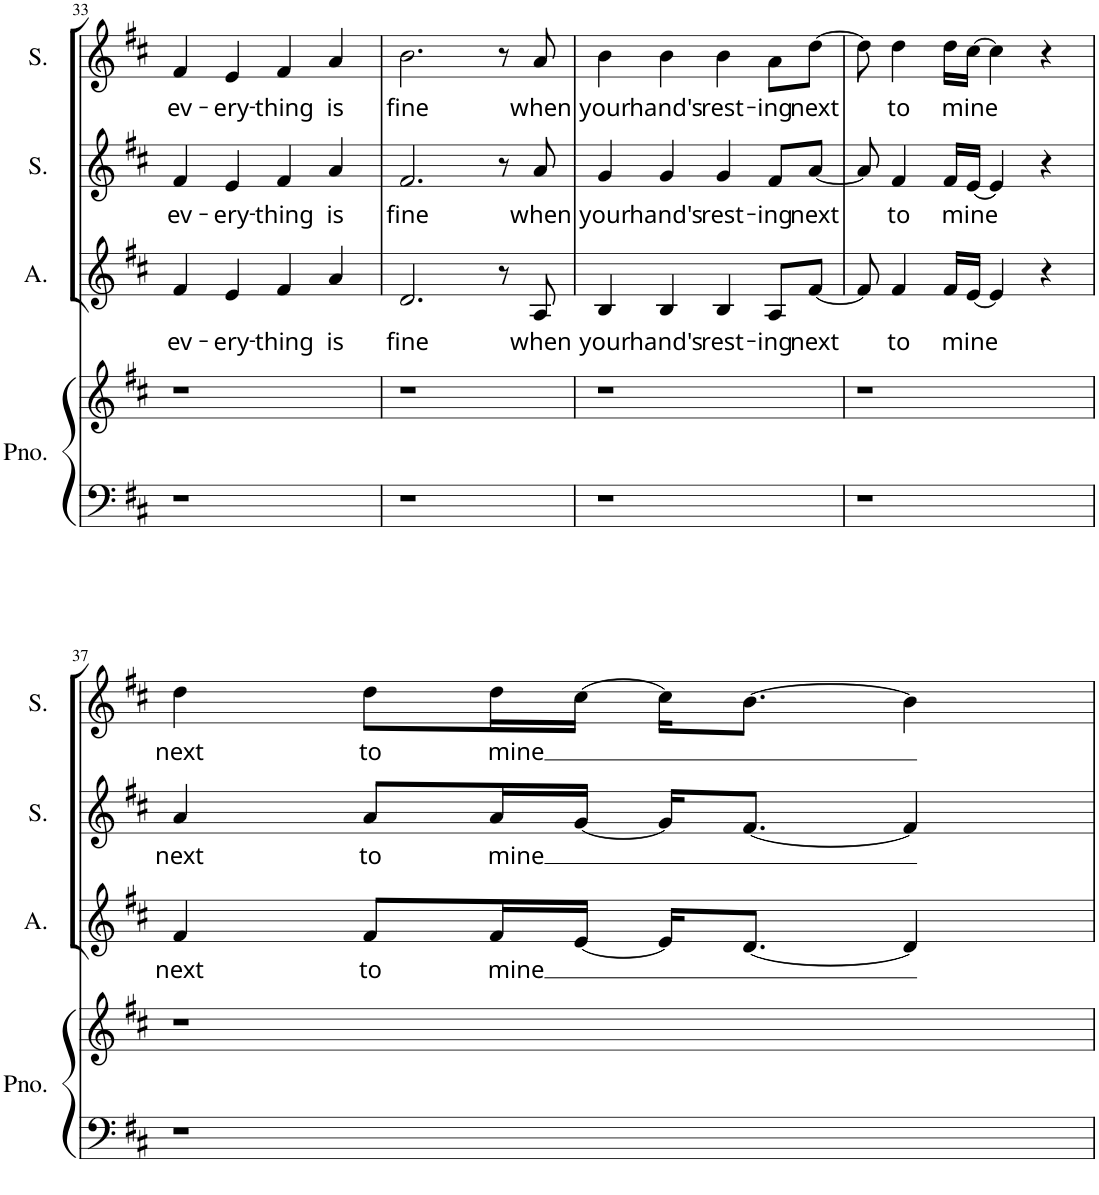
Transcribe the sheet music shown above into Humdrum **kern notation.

**kern	**kern	**kern	**text	**kern	**text	**kern	**text
*part4	*part4	*part3	*part3	*part2	*part2	*part1	*part1
*staff5	*staff4	*staff3	*staff3	*staff2	*staff2	*staff1	*staff1
*I"Piano	*	*I"ALTO	*	*I"SOPRANO 2	*	*I"SOPRANO 1	*
*I'Pno.	*	*I'A.	*	*I'S.	*	*I'S.	*
!!LO:PB:g=z
*clefF4	*clefG2	*clefG2	*	*clefG2	*	*clefG2	*
*k[f#c#]	*k[f#c#]	*k[f#c#]	*	*k[f#c#]	*	*k[f#c#]	*
*D:	*D:	*D:	*	*D:	*	*D:	*
*M4/4	*M4/4	*M4/4	*	*M4/4	*	*M4/4	*
=33	=33	=33	=33	=33	=33	=33	=33
!	!	!	!LO:LY:b	!	!LO:LY:b	!	!LO:LY:b
1r	1r	4f#/	ev-	4f#/	ev-	4f#/	ev-
!	!	!	!LO:LY:b	!	!LO:LY:b	!	!LO:LY:b
.	.	4e/	-ery-	4e/	-ery-	4e/	-ery-
!	!	!	!LO:LY:b	!	!LO:LY:b	!	!LO:LY:b
.	.	4f#/	-thing	4f#/	-thing	4f#/	-thing
!	!	!	!LO:LY:b	!	!LO:LY:b	!	!LO:LY:b
.	.	4a/	is	4a/	is	4a/	is
=34	=34	=34	=34	=34	=34	=34	=34
!	!	!	!LO:LY:b	!	!LO:LY:b	!	!LO:LY:b
1r	1r	2.d/	fine	2.f#/	fine	2.b\	fine
.	.	8r	.	8r	.	8r	.
!	!	!	!LO:LY:b	!	!LO:LY:b	!	!LO:LY:b
.	.	8A/	when	8a/	when	8a/	when
=35	=35	=35	=35	=35	=35	=35	=35
!	!	!	!LO:LY:b	!	!LO:LY:b	!	!LO:LY:b
1r	1r	4B/	your	4g/	your	4b\	your
!	!	!	!LO:LY:b	!	!LO:LY:b	!	!LO:LY:b
.	.	4B/	hand's	4g/	hand's	4b\	hand's
!	!	!	!LO:LY:b	!	!LO:LY:b	!	!LO:LY:b
.	.	4B/	rest-	4g/	rest-	4b\	rest-
!	!	!	!LO:LY:b	!	!LO:LY:b	!	!LO:LY:b
.	.	8A/L	-ing	8f#/L	-ing	8a\L	-ing
!	!	!	!LO:LY:b	!	!LO:LY:b	!	!LO:LY:b
.	.	[8f#/J	next	[8a/J	next	[8dd\J	next
=36	=36	=36	=36	=36	=36	=36	=36
1r	1r	8f#/]	.	8a/]	.	8dd\]	.
!	!	!	!LO:LY:b	!	!LO:LY:b	!	!LO:LY:b
.	.	4f#/	to	4f#/	to	4dd\	to
!	!	!	!LO:LY:b	!	!LO:LY:b	!	!LO:LY:b
.	.	16f#/LL	mine	16f#/LL	mine	16dd\LL	mine
.	.	[16e/JJ	.	[16e/JJ	.	[16cc#\JJ	.
.	.	4e/]	.	4e/]	.	4cc#\]	.
.	.	4r	.	4r	.	4r	.
!!LO:LB:g=z
=37	=37	=37	=37	=37	=37	=37	=37
!	!	!	!LO:LY:b	!	!LO:LY:b	!	!LO:LY:b
1r	1r	4f#/	next	4a/	next	4dd\	next
!	!	!	!LO:LY:b	!	!LO:LY:b	!	!LO:LY:b
.	.	8f#/L	to	8a/L	to	8dd\L	to
!	!	!	!LO:LY:b	!	!LO:LY:b	!	!LO:LY:b
.	.	16f#/L	mine	16a/L	mine	16dd\L	mine
.	.	[16e/JJ	.	[16g/JJ	.	[16cc#\JJ	.
.	.	16e/KL]	.	16g/KL]	.	16cc#\KL]	.
.	.	[8.d/J	.	[8.f#/J	.	[8.b\J	.
.	.	4d/]	.	4f#/]	.	4b\]	.
=	=	=	=	=	=	=	=
*-	*-	*-	*-	*-	*-	*-	*-
